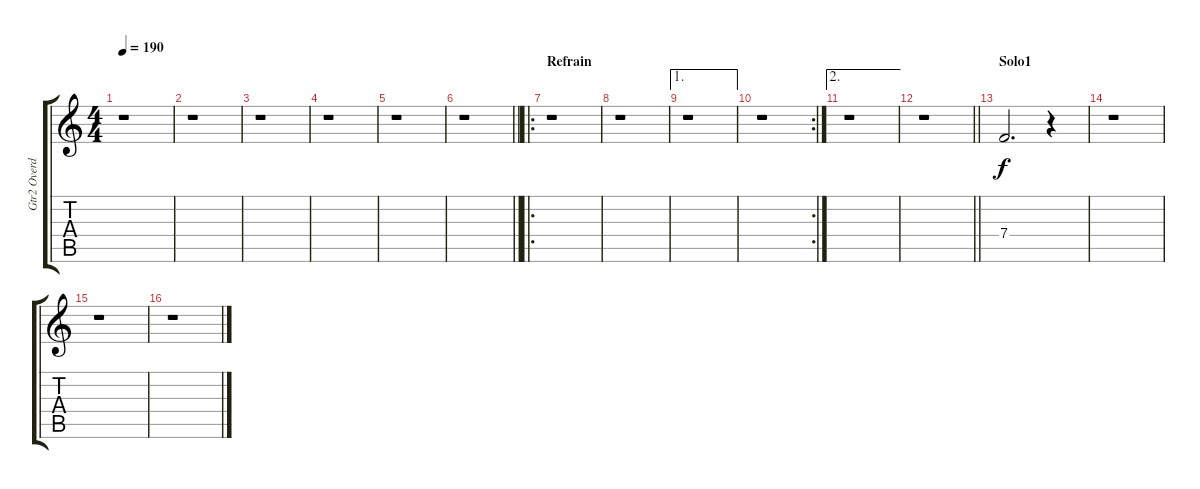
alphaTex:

\track ("Gtr2 Overdub" "Gtr2 Overd") {instrument distortionguitar}
\staff {score tabs}
\tuning (C4 G3 Eb3 Bb2 F2 C2) {hide}
\ts (4 4)
\tempo 190
\clef g2
\ks c
r.1{dy f} |
r.1 |
r.1 |
r.1 |
r.1 |
\barLineRight lightlight
r.1 |
\ro
\section ("" "Refrain")
r.1 |
r.1 |
\ae 1
r.1 |
\rc 2
r.1 |
\ae 2
r.1 |
\barLineRight lightlight
r.1 |
\section ("" "Solo1")
7.4.2{d} r.4 |
r.1 |
r.1 |
r.1
